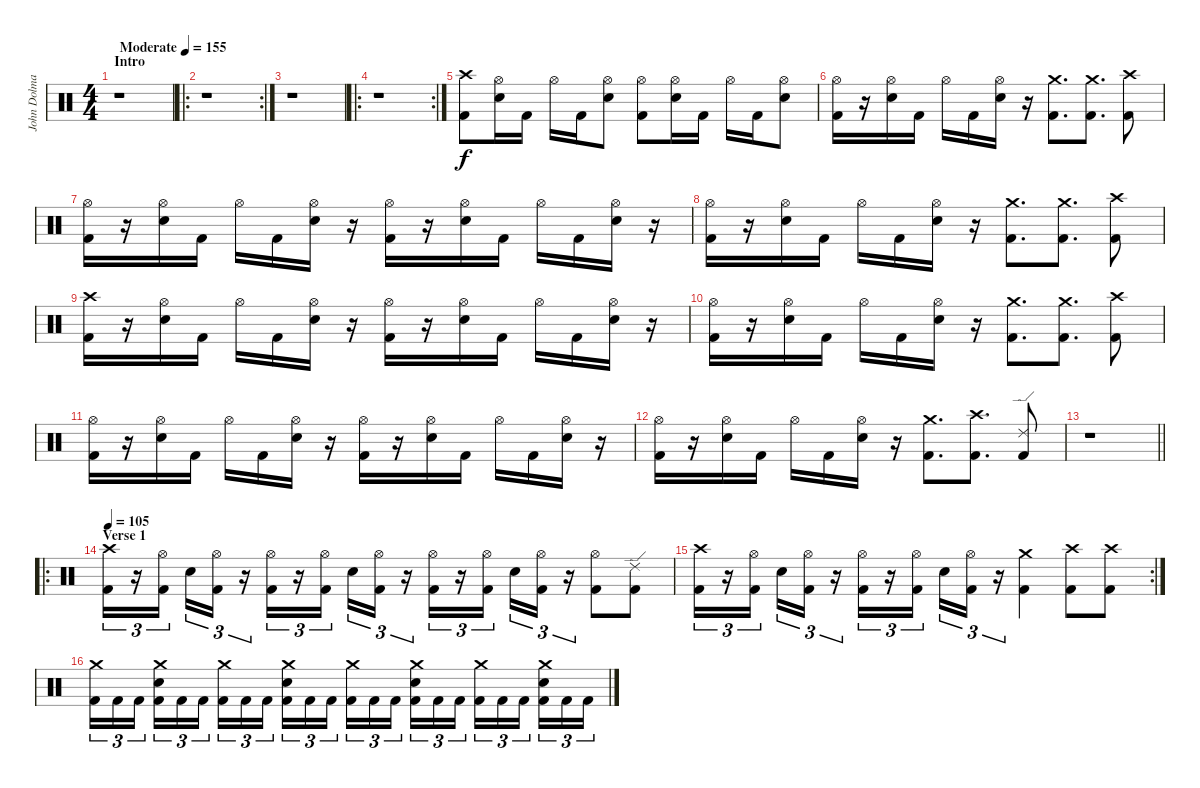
\track ("John Dolmayan" "John Dolma") {instrument percussion}
\staff {score}
\articulation defaults
\ts (4 4)
\section ("" "Intro")
\tempo (155 "Moderate")
\clef neutral
\ks c
r.1{dy f} |
\ro
\rc 2
r.1 |
r.1 |
\ro
\rc 2
r.1 |
("Crash high (hit)" "Kick (hit) 2").8 ("Hi-Hat (open)" "Snare (hit) 2").16 "Kick (hit) 2".16 "Hi-Hat (open)".16 "Kick (hit) 2".16 ("Hi-Hat (open)" "Snare (hit) 2").8 ("Hi-Hat (open)" "Kick (hit) 2").8 ("Hi-Hat (open)" "Snare (hit) 2").16 "Kick (hit) 2".16 "Hi-Hat (open)".16 "Kick (hit) 2".16 ("Hi-Hat (open)" "Snare (hit) 2").8 |
("Hi-Hat (open)" "Kick (hit) 2").16 r.16 ("Hi-Hat (open)" "Snare (hit) 2").16 "Kick (hit) 2".16 "Hi-Hat (open)".16 "Kick (hit) 2".16 ("Hi-Hat (open)" "Snare (hit) 2").16 r.16 ("Crash medium (hit)" "Kick (hit) 2").8{d} ("Crash medium (hit)" "Kick (hit) 2").8{d} ("Crash high (hit)" "Kick (hit) 2").8 |
("Hi-Hat (open)" "Kick (hit) 2").16 r.16 ("Hi-Hat (open)" "Snare (hit) 2").16 "Kick (hit) 2".16 "Hi-Hat (open)".16 "Kick (hit) 2".16 ("Hi-Hat (open)" "Snare (hit) 2").16 r.16 ("Hi-Hat (open)" "Kick (hit) 2").16 r.16 ("Hi-Hat (open)" "Snare (hit) 2").16 "Kick (hit) 2".16 "Hi-Hat (open)".16 "Kick (hit) 2".16 ("Hi-Hat (open)" "Snare (hit) 2").16 r.16 |
("Hi-Hat (open)" "Kick (hit) 2").16 r.16 ("Hi-Hat (open)" "Snare (hit) 2").16 "Kick (hit) 2".16 "Hi-Hat (open)".16 "Kick (hit) 2".16 ("Hi-Hat (open)" "Snare (hit) 2").16 r.16 ("Crash medium (hit)" "Kick (hit) 2").8{d} ("Crash medium (hit)" "Kick (hit) 2").8{d} ("Crash high (hit)" "Kick (hit) 2").8 |
("Crash high (hit)" "Kick (hit) 2").16 r.16 ("Hi-Hat (open)" "Snare (hit) 2").16 "Kick (hit) 2".16 "Hi-Hat (open)".16 "Kick (hit) 2".16 ("Hi-Hat (open)" "Snare (hit) 2").16 r.16 ("Hi-Hat (open)" "Kick (hit) 2").16 r.16 ("Hi-Hat (open)" "Snare (hit) 2").16 "Kick (hit) 2".16 "Hi-Hat (open)".16 "Kick (hit) 2".16 ("Hi-Hat (open)" "Snare (hit) 2").16 r.16 |
("Hi-Hat (open)" "Kick (hit) 2").16 r.16 ("Hi-Hat (open)" "Snare (hit) 2").16 "Kick (hit) 2".16 "Hi-Hat (open)".16 "Kick (hit) 2".16 ("Hi-Hat (open)" "Snare (hit) 2").16 r.16 ("Crash medium (hit)" "Kick (hit) 2").8{d} ("Crash medium (hit)" "Kick (hit) 2").8{d} ("Crash high (hit)" "Kick (hit) 2").8 |
("Hi-Hat (open)" "Kick (hit) 2").16 r.16 ("Hi-Hat (open)" "Snare (hit) 2").16 "Kick (hit) 2".16 "Hi-Hat (open)".16 "Kick (hit) 2".16 ("Hi-Hat (open)" "Snare (hit) 2").16 r.16 ("Hi-Hat (open)" "Kick (hit) 2").16 r.16 ("Hi-Hat (open)" "Snare (hit) 2").16 "Kick (hit) 2".16 "Hi-Hat (open)".16 "Kick (hit) 2".16 ("Hi-Hat (open)" "Snare (hit) 2").16 r.16 |
("Hi-Hat (open)" "Kick (hit) 2").16 r.16 ("Hi-Hat (open)" "Snare (hit) 2").16 "Kick (hit) 2".16 "Hi-Hat (open)".16 "Kick (hit) 2".16 ("Hi-Hat (open)" "Snare (hit) 2").16 r.16 ("Crash medium (hit)" "Kick (hit) 2").8{d} ("Crash high (hit)" "Kick (hit) 2").8{d} ("Ride (edge) 2" "Kick (hit) 2").8 |
\barLineRight lightlight
r.1 |
\ro
\section ("" "Verse 1")
\tempo 105
("Crash high (hit)" "Kick (hit) 2").16{tu (3 2)} r.16{tu (3 2)} ("Hi-Hat (open)" "Kick (hit) 2").16{tu (3 2) beam splitsecondary} "Snare (hit) 2".16{tu (3 2)} ("Hi-Hat (open)" "Kick (hit) 2").16{tu (3 2)} r.16{tu (3 2)} ("Hi-Hat (open)" "Kick (hit) 2").16{tu (3 2)} r.16{tu (3 2)} ("Hi-Hat (open)" "Kick (hit) 2").16{tu (3 2) beam splitsecondary} "Snare (hit) 2".16{tu (3 2)} ("Hi-Hat (open)" "Kick (hit) 2").16{tu (3 2)} r.16{tu (3 2)} ("Hi-Hat (open)" "Kick (hit) 2").16{tu (3 2)} r.16{tu (3 2)} ("Hi-Hat (open)" "Kick (hit) 2").16{tu (3 2) beam splitsecondary} "Snare (hit) 2".16{tu (3 2)} ("Hi-Hat (open)" "Kick (hit) 2").16{tu (3 2)} r.16{tu (3 2)} ("Hi-Hat (open)" "Kick (hit) 2").8 ("Ride (edge) 2" "Kick (hit) 2").8 |
\rc 2
("Crash high (hit)" "Kick (hit) 2").16{tu (3 2)} r.16{tu (3 2)} ("Hi-Hat (open)" "Kick (hit) 2").16{tu (3 2) beam splitsecondary} "Snare (hit) 2".16{tu (3 2)} ("Hi-Hat (open)" "Kick (hit) 2").16{tu (3 2)} r.16{tu (3 2)} ("Hi-Hat (open)" "Kick (hit) 2").16{tu (3 2)} r.16{tu (3 2)} ("Hi-Hat (open)" "Kick (hit) 2").16{tu (3 2) beam splitsecondary} "Snare (hit) 2".16{tu (3 2)} ("Hi-Hat (open)" "Kick (hit) 2").16{tu (3 2)} r.16{tu (3 2)} ("Crash medium (hit)" "Kick (hit) 2").4 ("Crash high (hit)" "Kick (hit) 2").8 ("Crash high (hit)" "Kick (hit) 2").8 |
("Crash medium (hit)" "Kick (hit) 2").16{tu (3 2)} "Kick (hit) 2".16{tu (3 2)} "Kick (hit) 2".16{tu (3 2) beam splitsecondary} ("Crash medium (hit)" "Snare (hit) 2" "Kick (hit) 2").16{tu (3 2)} "Kick (hit) 2".16{tu (3 2)} "Kick (hit) 2".16{tu (3 2)} ("Crash medium (hit)" "Kick (hit) 2").16{tu (3 2)} "Kick (hit) 2".16{tu (3 2)} "Kick (hit) 2".16{tu (3 2) beam splitsecondary} ("Crash medium (hit)" "Snare (hit) 2" "Kick (hit) 2").16{tu (3 2)} "Kick (hit) 2".16{tu (3 2)} "Kick (hit) 2".16{tu (3 2)} ("Crash medium (hit)" "Kick (hit) 2").16{tu (3 2)} "Kick (hit) 2".16{tu (3 2)} "Kick (hit) 2".16{tu (3 2) beam splitsecondary} ("Crash medium (hit)" "Snare (hit) 2" "Kick (hit) 2").16{tu (3 2)} "Kick (hit) 2".16{tu (3 2)} "Kick (hit) 2".16{tu (3 2)} ("Crash medium (hit)" "Kick (hit) 2").16{tu (3 2)} "Kick (hit) 2".16{tu (3 2)} "Kick (hit) 2".16{tu (3 2) beam splitsecondary} ("Crash medium (hit)" "Snare (hit) 2" "Kick (hit) 2").16{tu (3 2)} "Kick (hit) 2".16{tu (3 2)} "Kick (hit) 2".16{tu (3 2)}
